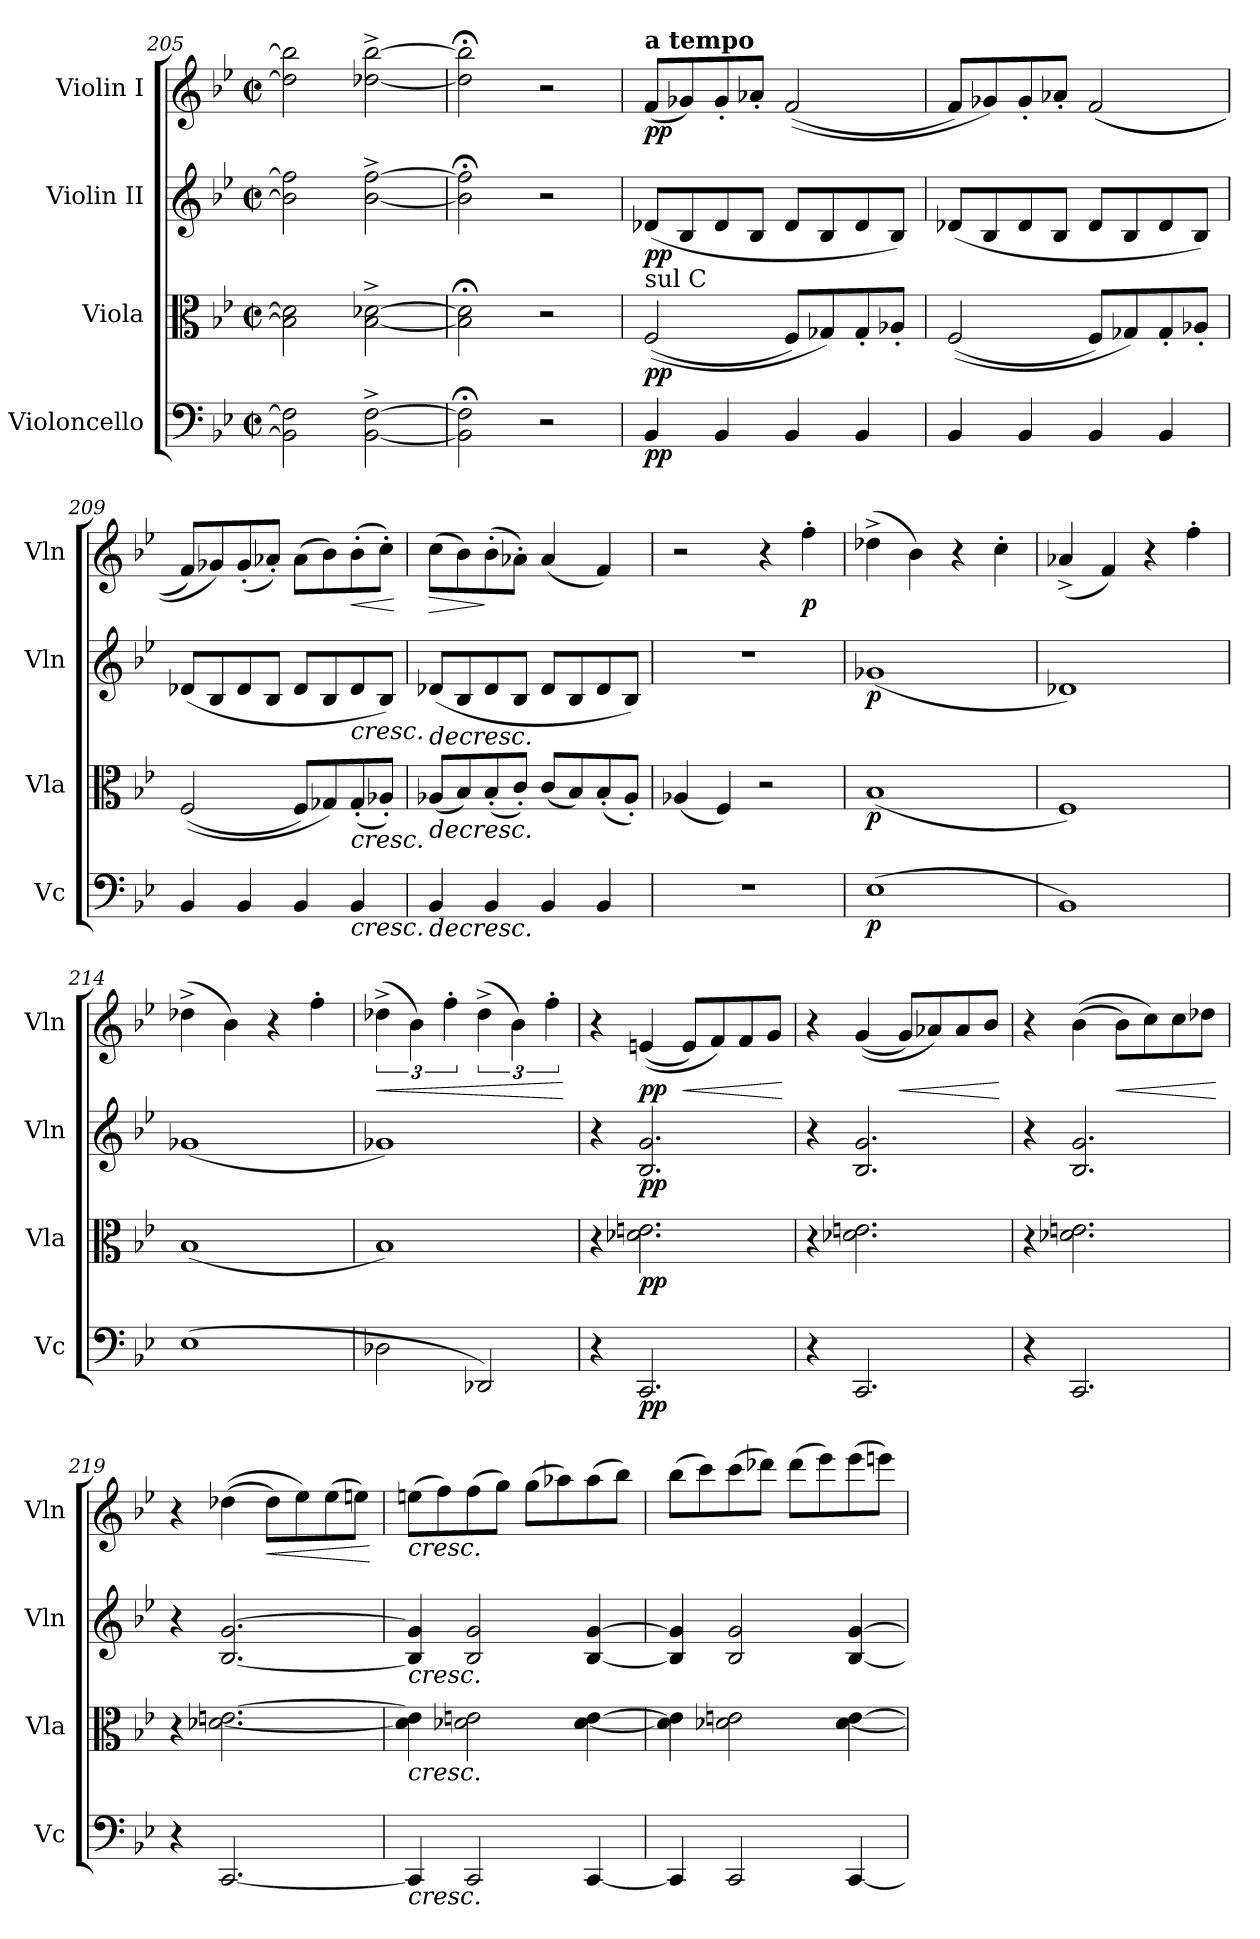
**kern	**dynam	**kern	**dynam	**kern	**dynam	**kern	**dynam
*part4	*part4	*part3	*part3	*part2	*part2	*part1	*part1
*staff4	*staff4	*staff3	*staff3	*staff2	*staff2	*staff1	*staff1
*I"Violoncello	*	*I"Viola	*	*I"Violin II	*	*I"Violin I	*
*I'Vc	*	*I'Vla	*	*I'Vln	*	*I'Vln	*
*clefF4	*	*clefC3	*	*clefG2	*	*clefG2	*
*k[b-e-]	*	*k[b-e-]	*	*k[b-e-]	*	*k[b-e-]	*
*M2/2	*	*M2/2	*	*M2/2	*	*M2/2	*
*met(c|)	*	*met(c|)	*	*met(c|)	*	*met(c|)	*
=205	=205	=205	=205	=205	=205	=205	=205
2BB-\] 2F\]	.	2B-\] 2d-\]	.	2b-\] 2ff\]	.	2dd-\] 2bb-\]	.
[2BB-\^ [2F\^	.	[2B-\^ [2d-X\^	.	[2b-\^ [2ff\^	.	[2dd-X\^ [2bb-\^	.
=206	=206	=206	=206	=206	=206	=206	=206
2BB-\];< 2F\];<	.	2B-\];< 2d-\];<	.	2b-\];< 2ff\];<	.	2dd-\];< 2bb-\];<	.
2r	.	2r	.	2r	.	2r	.
=207	=207	=207	=207	=207	=207	=207	=207
!	!	!	!	!	!	!LO:TX:a:B:t=a tempo	!
!	!	!LO:TX:a:t=sul C	!	!	!	!	!
!	!LO:DY:b	!	!LO:DY:b	!	!LO:DY:b	!	!LO:DY:b
4BB-/	pp	(>(<2F/	pp	(<8d-X/L	pp	(<8f/L	pp
.	.	.	.	8B-/	.	8g-X/)	.
4BB-/	.	.	.	8d-/	.	8g-'/	.
.	.	.	.	8B-/J	.	8a-X'/J	.
4BB-/	.	8F/L)	.	8d-/L	.	(>(<2f/	.
.	.	8G-X/)	.	8B-/	.	.	.
4BB-/	.	8G-'/	.	8d-/	.	.	.
.	.	8A-X'/J	.	8B-/J)	.	.	.
=208	=208	=208	=208	=208	=208	=208	=208
4BB-/	.	(>(<2F/	.	(<8d-X/L	.	8f/L)	.
.	.	.	.	8B-/	.	8g-X/)	.
4BB-/	.	.	.	8d-/	.	8g-'/	.
.	.	.	.	8B-/J	.	8a-X'/J	.
4BB-/	.	8F/L)	.	8d-/L	.	(>(<2f/	.
.	.	8G-X/)	.	8B-/	.	.	.
4BB-/	.	8G-'/	.	8d-/	.	.	.
.	.	8A-X'/J	.	8B-/J)	.	.	.
!!LO:PB:g=z
=209	=209	=209	=209	=209	=209	=209	=209
4BB-/	.	(>(<2F/	.	(<8d-X/L	.	8f/L)	.
.	.	.	.	8B-/	.	8g-X/)	.
4BB-/	.	.	.	8d-/	.	(<8g-'/	.
.	.	.	.	8B-/J	.	8a-X'/J)	.
4BB-/	.	8F/L)	.	8d-/L	.	(>8a-\L	.
.	.	8G-X/)	.	8B-/	.	8b-\)	.
!	!LO:HP:b	!	!LO:HP:b	!	!LO:HP:b	!	!LO:HP:b
4BB-/	<	(<8G-'/	<	8d-/	<	(>8b-'\	<
.	.	8A-X'/J)	.	8B-/J)	.	8cc'\J)	.
.	.	.	.	.	.	.	[
=210	=210	=210	=210	=210	=210	=210	=210
!	!LO:HP:b	!	!LO:HP:b	!	!LO:HP:b	!	!LO:HP:b
4BB-/	>	(<8A-X/L	>	(<8d-X/L	>	(>8cc\L	>
.	.	8B-/)	.	8B-/	.	8b-\)	.
4BB-/	[	(<8B-'/	[	8d-/	[	(>8b-'\	]
.	.	8c'/J)	.	8B-/J	.	8a-X'\J)	.
4BB-/	.	(<8c/L	.	8d-/L	.	(<4a-/	.
.	.	8B-/)	.	8B-/	.	.	.
4BB-/	.	(<8B-'/	.	8d-/	.	4f/)	.
.	.	8A-'/J)	.	8B-/J)	.	.	.
=211	=211	=211	=211	=211	=211	=211	=211
1r	.	(<4A-X/	.	1r	.	2r	.
.	.	4F/)	.	.	.	.	.
.	.	2r	.	.	.	4r	.
!	!	!	!	!	!	!	!LO:DY:b
.	.	.	.	.	.	4ff'\	p
=212	=212	=212	=212	=212	=212	=212	=212
!	!LO:DY:b	!	!LO:DY:b	!	!LO:DY:b	!	!
(>1E-	p	(<1B-	p	(<1g-X	p	(>4dd-X^\	.
.	.	.	.	.	.	4b-\)	.
.	.	.	.	.	.	4r	.
.	.	.	.	.	.	4cc'\	.
=213	=213	=213	=213	=213	=213	=213	=213
1BB-)	.	1F)	.	1d-X)	.	(<4a-X^/	.
.	.	.	.	.	.	4f/)	.
.	.	.	.	.	.	4r	.
.	.	.	.	.	.	4ff'\	.
=214	=214	=214	=214	=214	=214	=214	=214
(>1E-	.	(<1B-	.	(<1g-X	.	(>4dd-X^\	.
.	.	.	.	.	.	4b-\)	.
.	.	.	.	.	.	4r	.
.	.	.	.	.	.	4ff'\	.
!!LO:LB:g=z
=215	=215	=215	=215	=215	=215	=215	=215
!	!	!	!	!	!	!	!LO:HP:b
2D-X\	.	1B-)	.	1g-X)	.	(>6dd-X^\	<
.	.	.	.	.	.	6b-\)	.
.	.	.	.	.	.	6ff'\	.
2DD-X/)	.	.	.	.	.	(>6dd-^\	.
.	.	.	.	.	.	6b-\)	.
.	.	.	.	.	.	6ff'\	.
.	]	.	]	.	]	.	[
=216	=216	=216	=216	=216	=216	=216	=216
4r	.	4r	.	4r	.	4r	.
!	!LO:DY:b	!	!LO:DY:b	!	!LO:DY:b	!	!LO:DY:b
2.CC/	pp	2.d-X\ 2.en\	pp	2.B-/ 2.g/	pp	(>(<4en/	pp
!	!	!	!	!	!	!	!LO:HP:b
.	.	.	.	.	.	8e/L)	<
.	.	.	.	.	.	8f/)	.
.	.	.	.	.	.	8f/	.
.	.	.	.	.	.	8g/J	.
.	.	.	.	.	.	.	[
=217	=217	=217	=217	=217	=217	=217	=217
4r	.	4r	.	4r	.	4r	.
2.CC/	.	2.d-X\ 2.en\	.	2.B-/ 2.g/	.	(>(<4g/	.
!	!	!	!	!	!	!	!LO:HP:b
.	.	.	.	.	.	8g/L)	<
.	.	.	.	.	.	8a-X/)	.
.	.	.	.	.	.	8a-/	.
.	.	.	.	.	.	8b-/J	.
.	.	.	.	.	.	.	[
=218	=218	=218	=218	=218	=218	=218	=218
4r	.	4r	.	4r	.	4r	.
2.CC/	.	2.d-X\ 2.en\	.	2.B-/ 2.g/	.	(<(>4b-\	.
!	!	!	!	!	!	!	!LO:HP:b
.	.	.	.	.	.	8b-\L)	<
.	.	.	.	.	.	8cc\)	.
.	.	.	.	.	.	8cc\	.
.	.	.	.	.	.	8dd-X\J	.
.	.	.	.	.	.	.	[
=219	=219	=219	=219	=219	=219	=219	=219
4r	.	4r	.	4r	.	4r	.
[2.CC/	.	[2.d-X\ [2.en\	.	[2.B-/ [2.g/	.	(<(>4dd-X\	.
!	!	!	!	!	!	!	!LO:HP:b
.	.	.	.	.	.	8dd-\L)	<
.	.	.	.	.	.	8ee-\)	.
.	.	.	.	.	.	(>8ee-\	.
.	.	.	.	.	.	8een\J)	.
.	.	.	.	.	.	.	[
!!LO:LB:g=z
=220	=220	=220	=220	=220	=220	=220	=220
!	!	!	!	!	!	!LO:TX:b:i:t=cresc.	!
!	!	!	!	!LO:TX:b:i:t=cresc.	!	!	!
!	!	!LO:TX:b:i:t=cresc.	!	!	!	!	!
!LO:TX:b:i:t=cresc.	!	!	!	!	!	!	!
4CC/]	.	4d-\] 4e\]	.	4B-/] 4g/]	.	(>8een\L	.
.	.	.	.	.	.	8ff\)	.
2CC/	.	2d-X\ 2en\	.	2B-/ 2g/	.	(>8ff\	.
.	.	.	.	.	.	8gg\J)	.
.	.	.	.	.	.	(>8gg\L	.
.	.	.	.	.	.	8aa-X\)	.
[4CC/	.	[4d-\ [4e\	.	[4B-/ [4g/	.	(>8aa-\	.
.	.	.	.	.	.	8bb-\J)	.
=221	=221	=221	=221	=221	=221	=221	=221
4CC/]	.	4d-\] 4e\]	.	4B-/] 4g/]	.	(>8bb-\L	.
.	.	.	.	.	.	8ccc\)	.
2CC/	.	2d-X\ 2en\	.	2B-/ 2g/	.	(>8ccc\	.
.	.	.	.	.	.	8ddd-X\J)	.
.	.	.	.	.	.	(>8ddd-\L	.
.	.	.	.	.	.	8eee-\)	.
[4CC/	.	[4d-\ [4e\	.	[4B-/ [4g/	.	(>8eee-\	.
.	.	.	.	.	.	8eeen\J)	.
=	=	=	=	=	=	=	=
*-	*-	*-	*-	*-	*-	*-	*-
